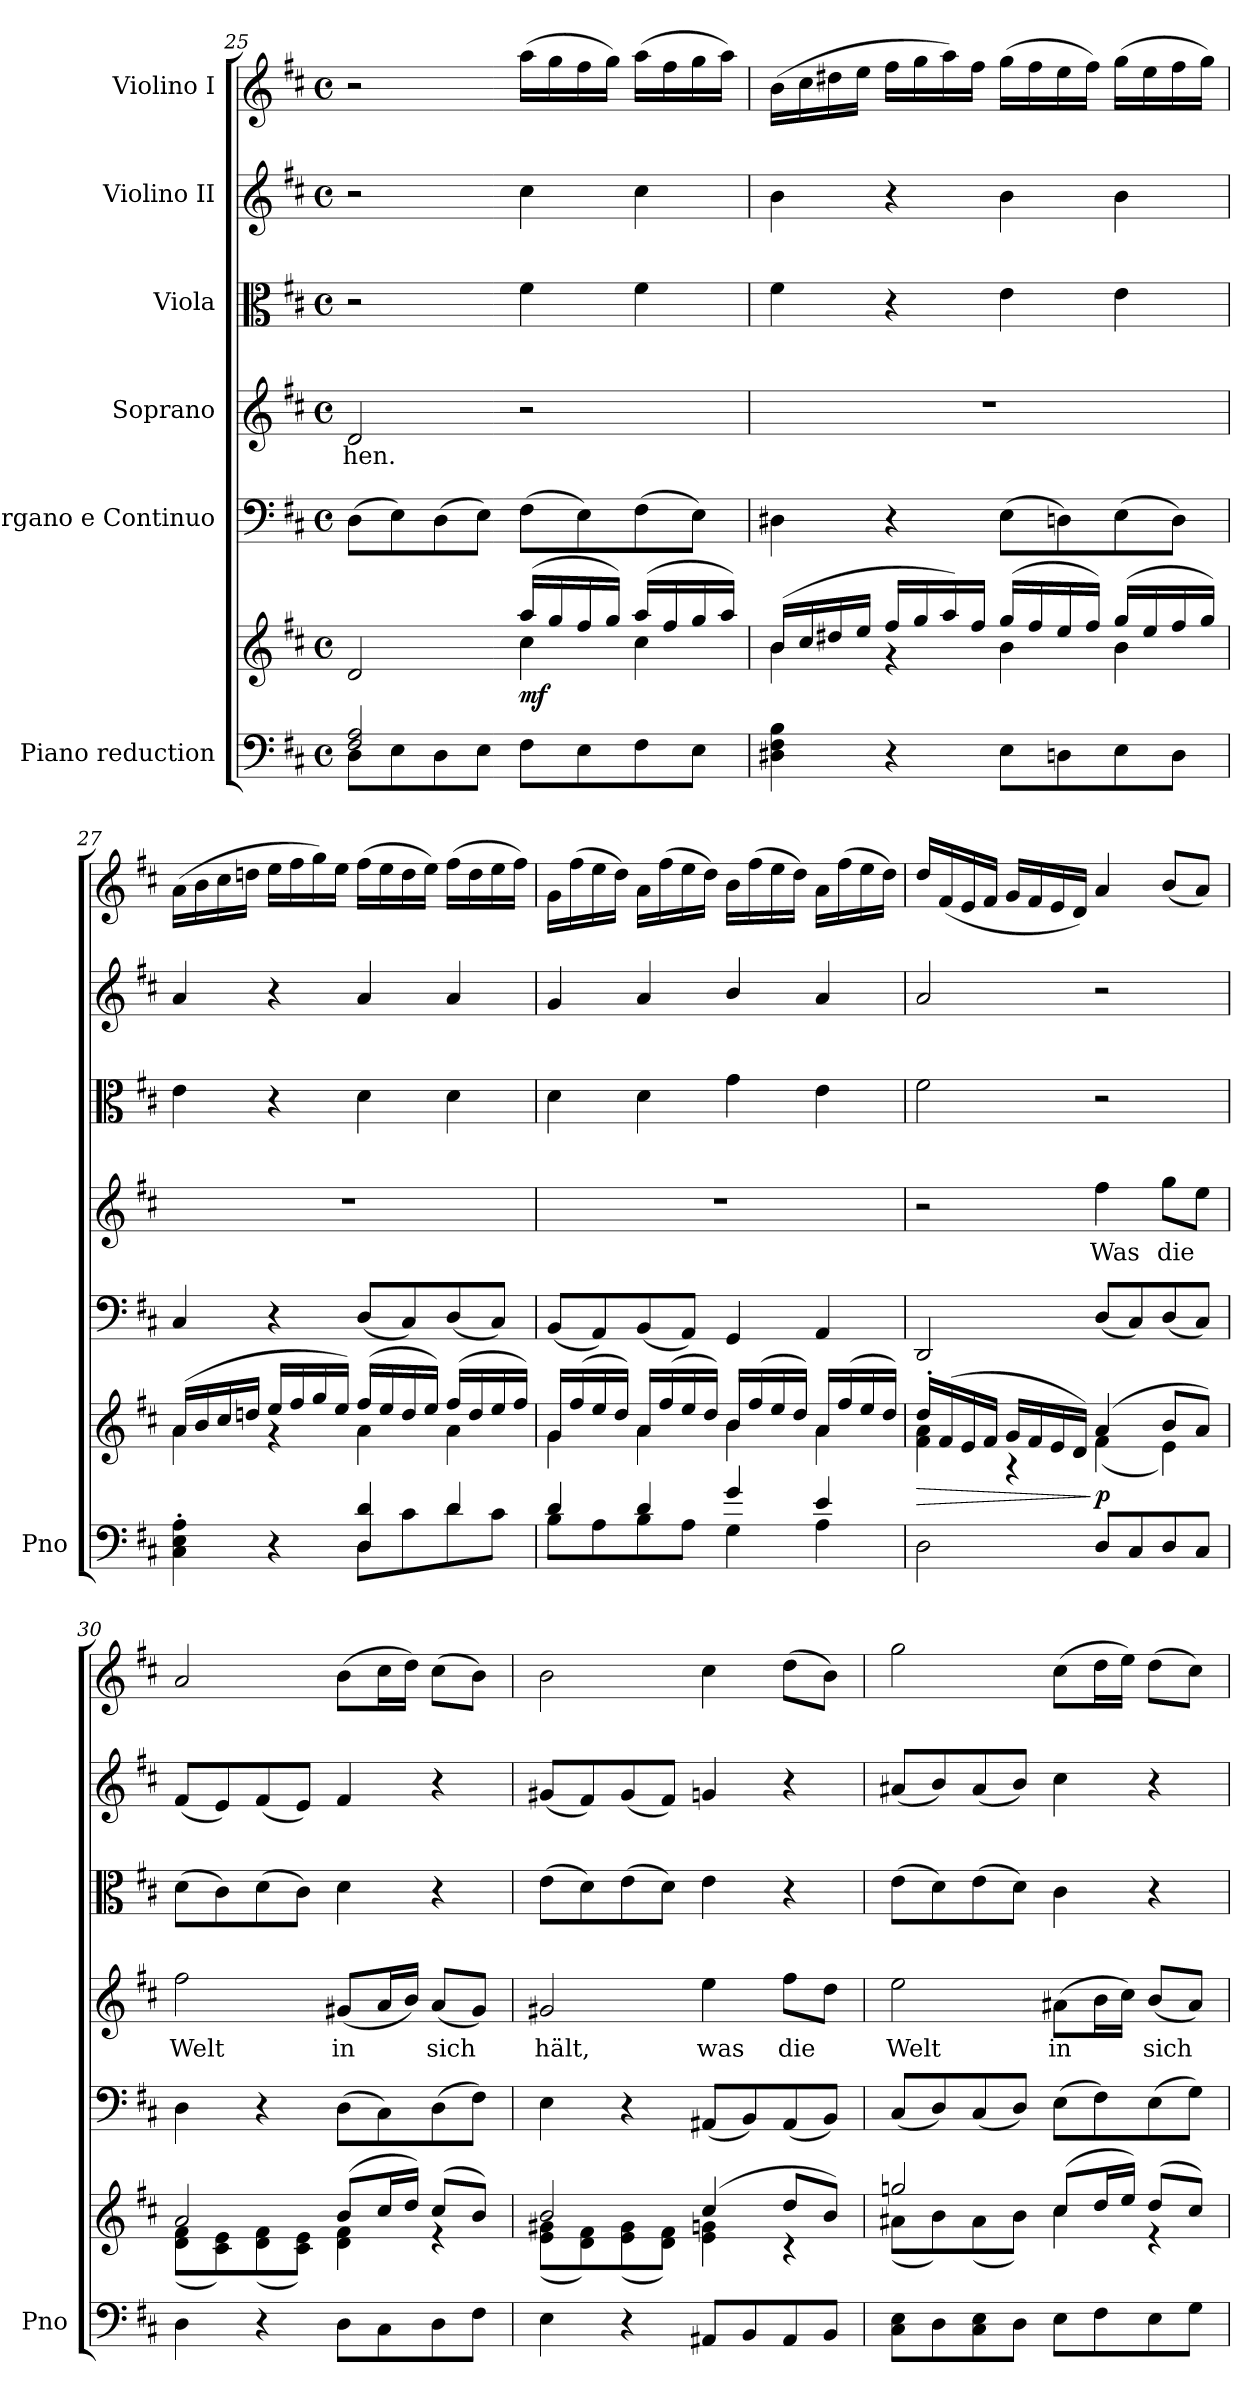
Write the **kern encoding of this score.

**kern	**kern	**dynam	**kern	**kern	**text	**kern	**kern	**kern
*part6	*part6	*part6	*part5	*part4	*part4	*part3	*part2	*part1
*staff7	*staff6	*staff6/7	*staff5	*staff4	*staff4	*staff3	*staff2	*staff1
*I"Piano reduction	*	*	*I"Organo e Continuo	*I"Soprano	*	*I"Viola	*I"Violino II	*I"Violino I
*I'Pno	*	*	*	*	*	*	*	*
*clefF4	*clefG2	*	*clefF4	*clefG2	*	*clefC3	*clefG2	*clefG2
*k[f#c#]	*k[f#c#]	*	*k[f#c#]	*k[f#c#]	*	*k[f#c#]	*k[f#c#]	*k[f#c#]
*M4/4	*M4/4	*	*M4/4	*M4/4	*	*M4/4	*M4/4	*M4/4
*met(c)	*met(c)	*	*met(c)	*met(c)	*	*met(c)	*met(c)	*met(c)
=25	=25	=25	=25	=25	=25	=25	=25	=25
*^	*^	*	*	*	*	*	*	*
!	!	!	!	!	!	!	!LO:LY:b	!	!	!
2F#/ 2A/	8D\L	2d/	2ryy	.	(>8D\L	2d/	-hen.	2r	2r	2r
.	8E\	.	.	.	8E\)	.	.	.	.	.
.	8D\	.	.	.	(>8D\	.	.	.	.	.
.	8E\J	.	.	.	8E\J)	.	.	.	.	.
!	!	!	!	!LO:DY:b	!	!	!	!	!	!
2ryy	8F#\L	(>16aa/LL	4cc#\	mf	(>8F#\L	2r	.	4f#\	4cc#\	(>16aa\LL
.	.	16gg/	.	.	.	.	.	.	.	16gg\
.	8E\	16ff#/	.	.	8E\)	.	.	.	.	16ff#\
.	.	16gg/JJ)	.	.	.	.	.	.	.	16gg\JJ)
.	8F#\	(>16aa/LL	4cc#\	.	(>8F#\	.	.	4f#\	4cc#\	(>16aa\LL
.	.	16ff#/	.	.	.	.	.	.	.	16ff#\
.	8E\J	16gg/	.	.	8E\J)	.	.	.	.	16gg\
.	.	16aa/JJ)	.	.	.	.	.	.	.	16aa\JJ)
*v	*v	*	*	*	*	*	*	*	*	*
!!LO:PB:g=z
=26	=26	=26	=26	=26	=26	=26	=26	=26	=26
4D#X\ 4F#\ 4B\	(>16b/LL	4b\	.	4D#X\	1r	.	4f#\	4b\	(>16b\LL
.	16cc#/	.	.	.	.	.	.	.	16cc#\
.	16dd#X/	.	.	.	.	.	.	.	16dd#X\
.	16ee/JJ	.	.	.	.	.	.	.	16ee\JJ
4r	16ff#/LL	4r	.	4r	.	.	4r	4r	16ff#\LL
.	16gg/	.	.	.	.	.	.	.	16gg\
.	16aa/)	.	.	.	.	.	.	.	16aa\)
.	16ff#/JJ	.	.	.	.	.	.	.	16ff#\JJ
8E\L	(>16gg/LL	4b\	.	(>8E\L	.	.	4e\	4b\	(>16gg\LL
.	16ff#/	.	.	.	.	.	.	.	16ff#\
8Dn\	16ee/	.	.	8Dn\)	.	.	.	.	16ee\
.	16ff#/JJ)	.	.	.	.	.	.	.	16ff#\JJ)
8E\	(>16gg/LL	4b\	.	(>8E\	.	.	4e\	4b\	(>16gg\LL
.	16ee/	.	.	.	.	.	.	.	16ee\
8D\J	16ff#/	.	.	8D\J)	.	.	.	.	16ff#\
.	16gg/JJ)	.	.	.	.	.	.	.	16gg\JJ)
=27	=27	=27	=27	=27	=27	=27	=27	=27	=27
*^	*	*	*	*	*	*	*	*	*
4ryy	4C#\' 4E\' 4A\'	(>16a/LL	4a\	.	4C#/	1r	.	4e\	4a/	(>16a\LL
.	.	16b/	.	.	.	.	.	.	.	16b\
.	.	16cc#/	.	.	.	.	.	.	.	16cc#\
.	.	16ddn/JJ	.	.	.	.	.	.	.	16ddn\JJ
4r	4ryy	16ee/LL	4r	.	4r	.	.	4r	4r	16ee\LL
.	.	16ff#/	.	.	.	.	.	.	.	16ff#\
.	.	16gg/	.	.	.	.	.	.	.	16gg\)
.	.	16ee/JJ)	.	.	.	.	.	.	.	16ee\JJ
4D/ 4d/	8D\L	(>16ff#/LL	4a\	.	(<8D/L	.	.	4d\	4a/	(>16ff#\LL
.	.	16ee/	.	.	.	.	.	.	.	16ee\
.	8c#\	16dd/	.	.	8C#/)	.	.	.	.	16dd\
.	.	16ee/JJ)	.	.	.	.	.	.	.	16ee\JJ)
4d/	8d\	(>16ff#/LL	4a\	.	(<8D/	.	.	4d\	4a/	(>16ff#\LL
.	.	16dd/	.	.	.	.	.	.	.	16dd\
.	8c#\J	16ee/	.	.	8C#/J)	.	.	.	.	16ee\
.	.	16ff#/JJ)	.	.	.	.	.	.	.	16ff#\JJ)
=28	=28	=28	=28	=28	=28	=28	=28	=28	=28	=28
4d/	8B\L	16g/LL	4g\	.	(<8BB/L	1r	.	4d\	4g/	16g\LL
.	.	(>16ff#/	.	.	.	.	.	.	.	(>16ff#\
.	8A\	16ee/	.	.	8AA/)	.	.	.	.	16ee\
.	.	16dd/JJ)	.	.	.	.	.	.	.	16dd\JJ)
4d/	8B\	16a/LL	4a\	.	(<8BB/	.	.	4d\	4a/	16a\LL
.	.	(>16ff#/	.	.	.	.	.	.	.	(>16ff#\
.	8A\J	16ee/	.	.	8AA/J)	.	.	.	.	16ee\
.	.	16dd/JJ)	.	.	.	.	.	.	.	16dd\JJ)
4g/	4G\	16b/LL	4b\	.	4GG/	.	.	4g\	4b/	16b\LL
.	.	(>16ff#/	.	.	.	.	.	.	.	(>16ff#\
.	.	16ee/	.	.	.	.	.	.	.	16ee\
.	.	16dd/JJ)	.	.	.	.	.	.	.	16dd\JJ)
4e/	4A\	16a/LL	4a\	.	4AA/	.	.	4e\	4a/	16a\LL
.	.	(>16ff#/	.	.	.	.	.	.	.	(>16ff#\
.	.	16ee/	.	.	.	.	.	.	.	16ee\
.	.	16dd/JJ)	.	.	.	.	.	.	.	16dd\JJ)
*v	*v	*	*	*	*	*	*	*	*	*
=29	=29	=29	=29	=29	=29	=29	=29	=29	=29
!	!	!	!LO:HP:b	!	!	!	!	!	!
2D\	16dd'/LL	4f#\ 4a\	>	2DD/	2r	.	2f#\	2a/	16dd/LL
.	(>16f#/	.	.	.	.	.	.	.	(<16f#/
.	16e/	.	.	.	.	.	.	.	16e/
.	16f#/JJ	.	.	.	.	.	.	.	16f#/JJ
.	16g/LL	4rA	.	.	.	.	.	.	16g/LL
.	16f#/	.	.	.	.	.	.	.	16f#/
.	16e/	.	.	.	.	.	.	.	16e/
.	16d/JJ)	.	.	.	.	.	.	.	16d/JJ)
!	!	!	!LO:DY:n=1:b	!	!	!LO:LY:b	!	!	!
8D/L	(>4a/	(<4f#\	] p	(<8D/L	4ff#\	Was	2r	2r	4a/
8C#/	.	.	.	8C#/)	.	.	.	.	.
!	!	!	!	!	!	!LO:LY:b	!	!	!
8D/	8b/L	4e\)	.	(<8D/	8gg\L	die	.	.	(<8b/L
8C#/J	8a/J)	.	.	8C#/J)	8ee\J	.	.	.	8a/J)
!!LO:LB:g=z
=30	=30	=30	=30	=30	=30	=30	=30	=30	=30
!	!	!	!	!	!	!LO:LY:b	!	!	!
4D\	2a/	(<8d\ 8f#\L	.	4D\	2ff#\	Welt	(>8d\L	(<8f#/L	2a/
.	.	8c#\ 8e\)	.	.	.	.	8c#\)	8e/)	.
4r	.	(<8d\ 8f#\	.	4r	.	.	(>8d\	(<8f#/	.
.	.	8c#\ 8e\J)	.	.	.	.	8c#\J)	8e/J)	.
!	!	!	!	!	!	!LO:LY:b	!	!	!
8D\L	(>8b/L	4d\ 4f#\	.	(>8D\L	(<8g#X/L	in	4d\	4f#/	(>8b\L
8C#\	16cc#/L	.	.	8C#\)	16a/L	.	.	.	16cc#\L
.	16dd/JJ)	.	.	.	16b/JJ)	.	.	.	16dd\JJ)
!	!	!	!	!	!	!LO:LY:b	!	!	!
8D\	(>8cc#/L	4re	.	(>8D\	(<8a/L	sich	4r	4r	(>8cc#\L
8F#\J	8b/J)	.	.	8F#\J)	8g#/J)	.	.	.	8b\J)
=31	=31	=31	=31	=31	=31	=31	=31	=31	=31
!	!	!	!	!	!	!LO:LY:b	!	!	!
4E\	2b/	(<8e\ 8g#X\L	.	4E\	2g#X/	hält,	(>8e\L	(<8g#X/L	2b\
.	.	8d\ 8f#\)	.	.	.	.	8d\)	8f#/)	.
4r	.	(<8e\ 8g#\	.	4r	.	.	(>8e\	(<8g#/	.
.	.	8d\ 8f#\J)	.	.	.	.	8d\J)	8f#/J)	.
!	!	!	!	!	!	!LO:LY:b	!	!	!
8AA#X/L	(>4cc#/	4e\ 4gn\	.	(<8AA#X/L	4ee\	was	4e\	4gn/	4cc#\
8BB/	.	.	.	8BB/)	.	.	.	.	.
!	!	!	!	!	!	!LO:LY:b	!	!	!
8AA#/	8dd/L	4r	.	(<8AA#/	8ff#\L	die	4r	4r	(>8dd\L
8BB/J	8b/J)	.	.	8BB/J)	8dd\J	.	.	.	8b\J)
=32	=32	=32	=32	=32	=32	=32	=32	=32	=32
!	!	!	!	!	!	!LO:LY:b	!	!	!
8C#\ 8E\L	2ggn/	(<8a#X\L	.	(<8C#/L	2ee\	Welt	(>8e\L	(<8a#X/L	2gg\
8D\	.	8b\)	.	8D/)	.	.	8d\)	8b/)	.
8C#\ 8E\	.	(<8a#\	.	(<8C#/	.	.	(>8e\	(<8a#/	.
8D\J	.	8b\J)	.	8D/J)	.	.	8d\J)	8b/J)	.
!	!	!	!	!	!	!LO:LY:b	!	!	!
8E\L	(>8cc#/L	4cc#\	.	(>8E\L	(>8a#X\L	in	4c#\	4cc#\	(>8cc#\L
8F#\	16dd/L	.	.	8F#\)	16b\L	.	.	.	16dd\L
.	16ee/JJ)	.	.	.	16cc#\JJ)	.	.	.	16ee\JJ)
!	!	!	!	!	!	!LO:LY:b	!	!	!
8E\	(>8dd/L	4r	.	(>8E\	(<8b/L	sich	4r	4r	(>8dd\L
8G\J	8cc#/J)	.	.	8G\J)	8a#/J)	.	.	.	8cc#\J)
*	*v	*v	*	*	*	*	*	*	*
=	=	=	=	=	=	=	=	=
*-	*-	*-	*-	*-	*-	*-	*-	*-
